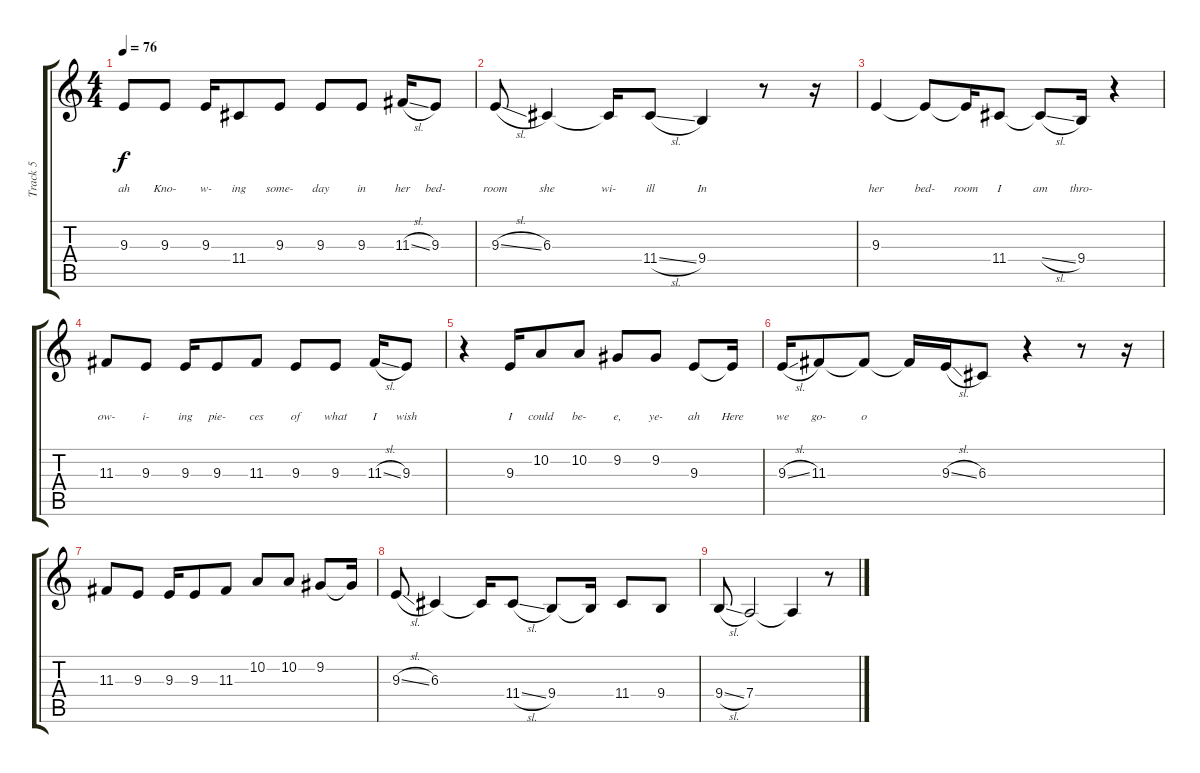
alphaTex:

\track ("Track 5" "Track 5") {instrument violin}
\staff {score tabs}
\tuning (E4 B3 G3 D3 A2 D2) {hide}
\ts (4 4)
\tempo 76
\clef g2
\ks c
9.3.8{lyrics (0 "") lyrics (1 "") lyrics (2 "ah") lyrics (3 "") lyrics (4 "") dy f} 9.3.8{lyrics (0 "") lyrics (1 "") lyrics (2 "Kno-") lyrics (3 "") lyrics (4 "")} 9.3.16{lyrics (0 "") lyrics (1 "") lyrics (2 "w-") lyrics (3 "") lyrics (4 "")} 11.4.8{lyrics (0 "") lyrics (1 "") lyrics (2 "ing") lyrics (3 "") lyrics (4 "")} 9.3.8{lyrics (0 "") lyrics (1 "") lyrics (2 "some-") lyrics (3 "") lyrics (4 "")} 9.3.8{lyrics (0 "") lyrics (1 "") lyrics (2 "day") lyrics (3 "") lyrics (4 "")} 9.3.8{lyrics (0 "") lyrics (1 "") lyrics (2 "in") lyrics (3 "") lyrics (4 "")} 11.3{sl}.16{lyrics (0 "") lyrics (1 "") lyrics (2 "her") lyrics (3 "") lyrics (4 "")} 9.3.8{lyrics (0 "") lyrics (1 "") lyrics (2 "bed-") lyrics (3 "") lyrics (4 "")} |
9.3{sl}.8{lyrics (0 "") lyrics (1 "") lyrics (2 "room") lyrics (3 "") lyrics (4 "")} 6.3.4{lyrics (0 "") lyrics (1 "") lyrics (2 "she") lyrics (3 "") lyrics (4 "")} 6.3{t}.16{lyrics (0 "") lyrics (1 "") lyrics (2 "wi-") lyrics (3 "") lyrics (4 "")} 11.4{sl}.8{lyrics (0 "") lyrics (1 "") lyrics (2 "ill") lyrics (3 "") lyrics (4 "")} 9.4.4{lyrics (0 "") lyrics (1 "") lyrics (2 "In") lyrics (3 "") lyrics (4 "")} r.8 r.16 |
9.3.4{lyrics (0 "") lyrics (1 "") lyrics (2 "her") lyrics (3 "") lyrics (4 "")} 9.3{t}.8{lyrics (0 "") lyrics (1 "") lyrics (2 "bed-") lyrics (3 "") lyrics (4 "")} 9.3{t}.16{lyrics (0 "") lyrics (1 "") lyrics (2 "room") lyrics (3 "") lyrics (4 "")} 11.4.8{lyrics (0 "") lyrics (1 "") lyrics (2 "I") lyrics (3 "") lyrics (4 "")} 11.4{sl t}.8{lyrics (0 "") lyrics (1 "") lyrics (2 "am") lyrics (3 "") lyrics (4 "")} 9.4.16{lyrics (0 "") lyrics (1 "") lyrics (2 "thro-") lyrics (3 "") lyrics (4 "")} r.4 |
11.3.8{lyrics (0 "") lyrics (1 "") lyrics (2 "ow-") lyrics (3 "") lyrics (4 "")} 9.3.8{lyrics (0 "") lyrics (1 "") lyrics (2 "i-") lyrics (3 "") lyrics (4 "")} 9.3.16{lyrics (0 "") lyrics (1 "") lyrics (2 "ing") lyrics (3 "") lyrics (4 "")} 9.3.8{lyrics (0 "") lyrics (1 "") lyrics (2 "pie-") lyrics (3 "") lyrics (4 "")} 11.3.8{lyrics (0 "") lyrics (1 "") lyrics (2 "ces") lyrics (3 "") lyrics (4 "")} 9.3.8{lyrics (0 "") lyrics (1 "") lyrics (2 "of") lyrics (3 "") lyrics (4 "")} 9.3.8{lyrics (0 "") lyrics (1 "") lyrics (2 "what") lyrics (3 "") lyrics (4 "")} 11.3{sl}.16{lyrics (0 "") lyrics (1 "") lyrics (2 "I") lyrics (3 "") lyrics (4 "")} 9.3.8{lyrics (0 "") lyrics (1 "") lyrics (2 "wish") lyrics (3 "") lyrics (4 "")} |
r.4 9.3.16{lyrics (0 "") lyrics (1 "") lyrics (2 "I") lyrics (3 "") lyrics (4 "")} 10.2.8{lyrics (0 "") lyrics (1 "") lyrics (2 "could") lyrics (3 "") lyrics (4 "")} 10.2.8{lyrics (0 "") lyrics (1 "") lyrics (2 "be-") lyrics (3 "") lyrics (4 "")} 9.2.8{lyrics (0 "") lyrics (1 "") lyrics (2 "e,") lyrics (3 "") lyrics (4 "")} 9.2.8{lyrics (0 "") lyrics (1 "") lyrics (2 "ye-") lyrics (3 "") lyrics (4 "")} 9.3.8{lyrics (0 "") lyrics (1 "") lyrics (2 "ah") lyrics (3 "") lyrics (4 "")} 9.3{t}.16{lyrics (0 "") lyrics (1 "") lyrics (2 "Here") lyrics (3 "") lyrics (4 "")} |
9.3{sl}.16{lyrics (0 "") lyrics (1 "") lyrics (2 "we") lyrics (3 "") lyrics (4 "")} 11.3.8{lyrics (0 "") lyrics (1 "") lyrics (2 "go-") lyrics (3 "") lyrics (4 "")} 11.3{t}.8{lyrics (0 "") lyrics (1 "") lyrics (2 "o") lyrics (3 "") lyrics (4 "")} 11.3{t}.16 9.3{sl}.16 6.3.8 r.4 r.8 r.16 |
11.3.8 9.3.8 9.3.16 9.3.8 11.3.8 10.2.8 10.2.8 9.2.8 9.2{t}.16 |
9.3{sl}.8 6.3.4 6.3{t}.16 11.4{sl}.8 9.4.8 9.4{t}.16 11.4.8 9.4.8 |
9.4{sl}.8 7.4.2 7.4{t}.4 r.8
